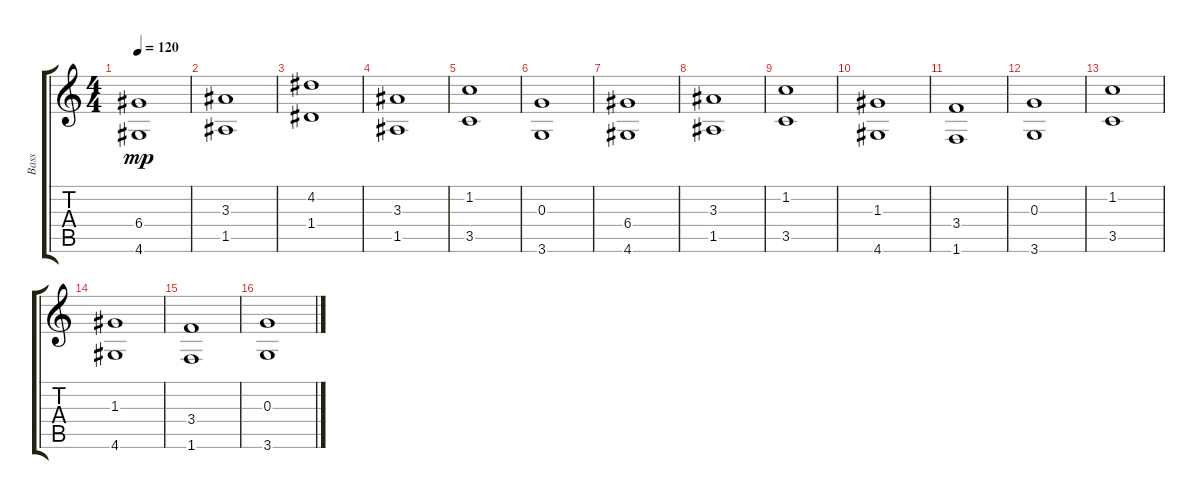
\track ("Bass" "Bass") {instrument electricbassfinger}
\staff {score tabs}
\tuning (E4 B3 G3 D3 A2 E2) {hide}
\ts (4 4)
\tempo 120
\clef g2
\ks c
(6.4 4.6).1{dy mp} |
(3.3 1.5).1 |
(4.2 1.4).1 |
(3.3 1.5).1 |
(1.2 3.5).1 |
(0.3 3.6).1 |
(6.4 4.6).1 |
(3.3 1.5).1 |
(1.2 3.5).1 |
(1.3 4.6).1 |
(3.4 1.6).1 |
(0.3 3.6).1 |
(1.2 3.5).1 |
(1.3 4.6).1 |
(3.4 1.6).1 |
(0.3 3.6).1
